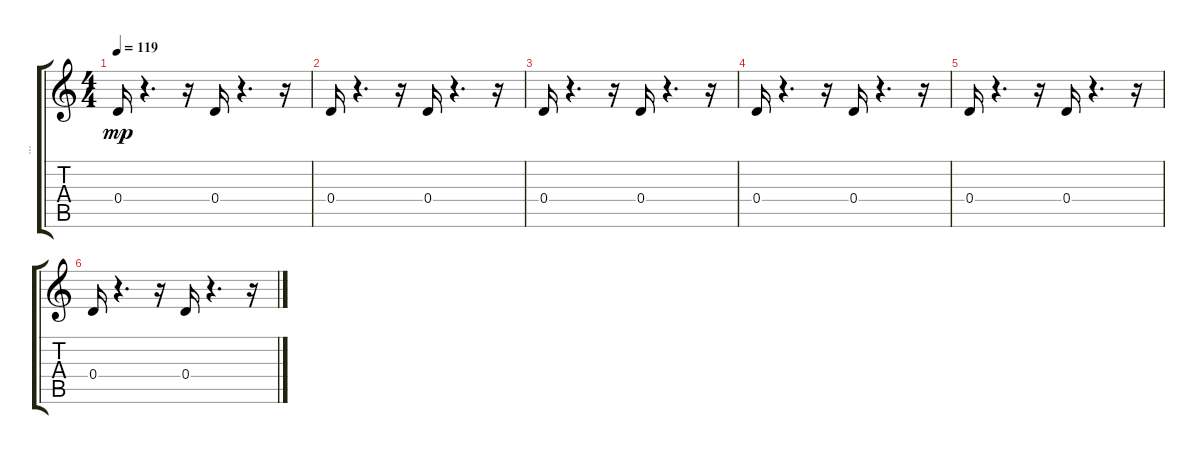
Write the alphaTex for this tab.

\track ("..." "...") {instrument electricbassfinger}
\staff {score tabs}
\tuning (E4 B3 G3 D3 A2 E2) {hide}
\ts (4 4)
\tempo 119
\clef g2
\ks c
0.4.16{dy mp} r.4{d} r.16 0.4.16 r.4{d} r.16 |
0.4.16 r.4{d} r.16 0.4.16 r.4{d} r.16 |
0.4.16 r.4{d} r.16 0.4.16 r.4{d} r.16 |
0.4.16 r.4{d} r.16 0.4.16 r.4{d} r.16 |
0.4.16 r.4{d} r.16 0.4.16 r.4{d} r.16 |
0.4.16 r.4{d} r.16 0.4.16 r.4{d} r.16
